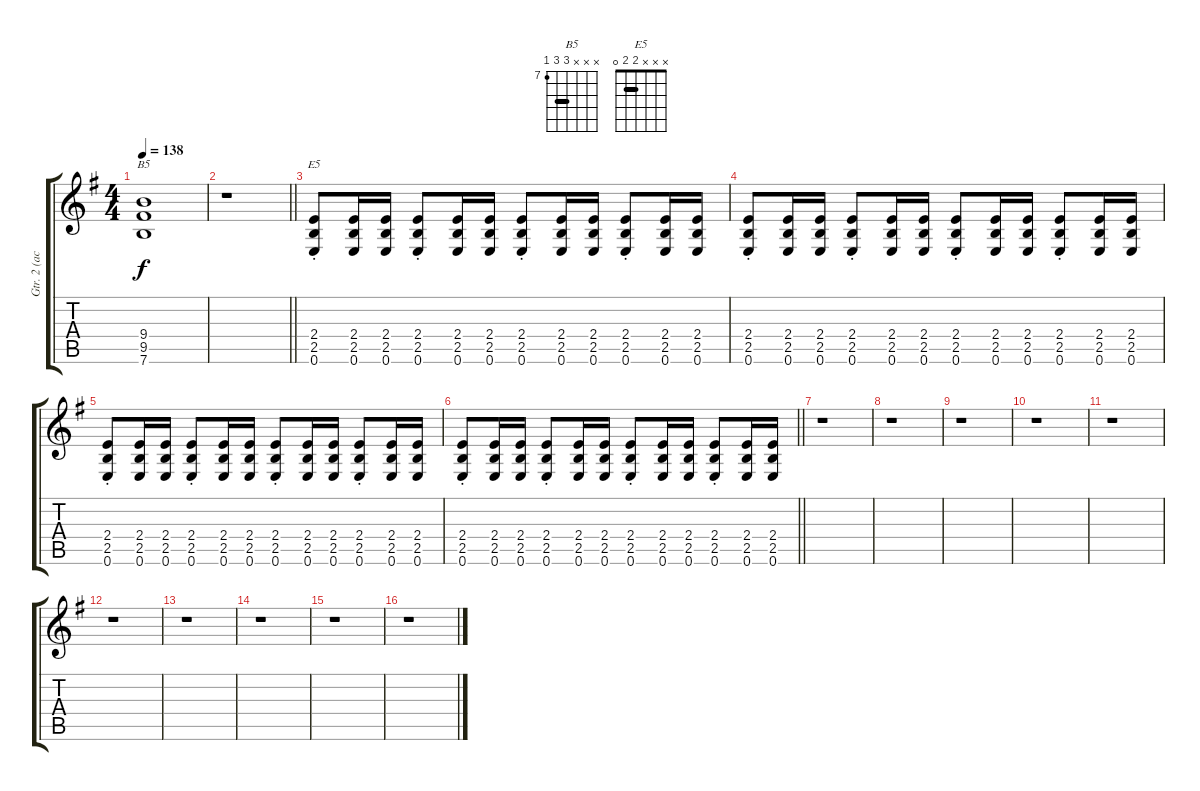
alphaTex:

\track ("Gtr. 2 (acous.)" "Gtr. 2 (ac") {instrument acousticguitarsteel}
\staff {score tabs}
\tuning (E4 B3 G3 D3 A2 E2) {hide}
\chord ("B5" x x x 9 9 7) {firstfret 7 barre 9}
\chord ("E5" x x x 2 2 0) {barre 2}
\ts (4 4)
\tempo 138
\clef g2
\ks eminor
(9.4 9.5 7.6).1{ch "B5" dy f} |
\barLineRight lightlight
\ks g
r.1 |
\section ("" "")
(2.4{st} 2.5{st} 0.6{st}).8{ch "E5"} (2.4 2.5 0.6).16 (2.4 2.5 0.6).16 (2.4{st} 2.5{st} 0.6{st}).8 (2.4 2.5 0.6).16 (2.4 2.5 0.6).16 (2.4{st} 2.5{st} 0.6{st}).8 (2.4 2.5 0.6).16 (2.4 2.5 0.6).16 (2.4{st} 2.5{st} 0.6{st}).8 (2.4 2.5 0.6).16 (2.4 2.5 0.6).16 |
(2.4{st} 2.5{st} 0.6{st}).8 (2.4 2.5 0.6).16 (2.4 2.5 0.6).16 (2.4{st} 2.5{st} 0.6{st}).8 (2.4 2.5 0.6).16 (2.4 2.5 0.6).16 (2.4{st} 2.5{st} 0.6{st}).8 (2.4 2.5 0.6).16 (2.4 2.5 0.6).16 (2.4{st} 2.5{st} 0.6{st}).8 (2.4 2.5 0.6).16 (2.4 2.5 0.6).16 |
(2.4{st} 2.5{st} 0.6{st}).8 (2.4 2.5 0.6).16 (2.4 2.5 0.6).16 (2.4{st} 2.5{st} 0.6{st}).8 (2.4 2.5 0.6).16 (2.4 2.5 0.6).16 (2.4{st} 2.5{st} 0.6{st}).8 (2.4 2.5 0.6).16 (2.4 2.5 0.6).16 (2.4{st} 2.5{st} 0.6{st}).8 (2.4 2.5 0.6).16 (2.4 2.5 0.6).16 |
\barLineRight lightlight
(2.4{st} 2.5{st} 0.6{st}).8 (2.4 2.5 0.6).16 (2.4 2.5 0.6).16 (2.4{st} 2.5{st} 0.6{st}).8 (2.4 2.5 0.6).16 (2.4 2.5 0.6).16 (2.4{st} 2.5{st} 0.6{st}).8 (2.4 2.5 0.6).16 (2.4 2.5 0.6).16 (2.4{st} 2.5{st} 0.6{st}).8 (2.4 2.5 0.6).16 (2.4 2.5 0.6).16 |
\section ("" "")
r.1 |
r.1 |
r.1 |
r.1 |
r.1 |
r.1 |
r.1 |
r.1 |
r.1 |
r.1
